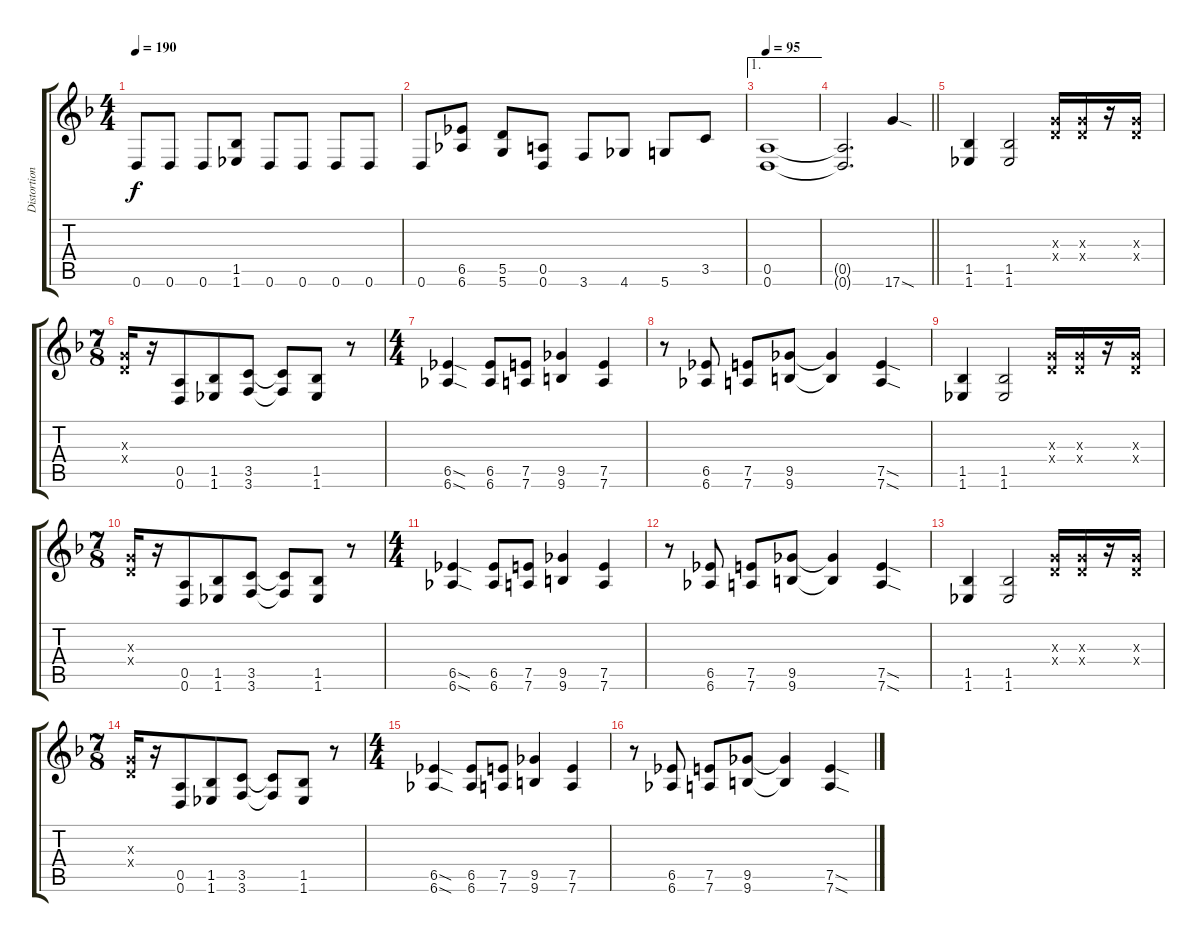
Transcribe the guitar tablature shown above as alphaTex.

\track ("Distortion" "Distortion") {instrument distortionguitar}
\staff {score tabs}
\tuning (E4 B3 G3 D3 A2 D2) {hide}
\ts (4 4)
\tempo 190
\clef g2
\ks f
0.6.8{dy f} 0.6.8 0.6.8 (1.5 1.6).8 0.6.8 0.6.8 0.6.8 0.6.8 |
0.6.8 (6.5 6.6).8 (5.5 5.6).8 (0.5 0.6).8 3.6.8 4.6.8 5.6.8 3.5.8 |
\ae 1
\tempo 95
(0.5 0.6).1 |
\barLineRight lightlight
(0.5{t} 0.6{t}).2{d} 17.6{sod}.4 |
(1.5 1.6).4 (1.5 1.6).2 (0.3{x} 0.4{x}).16 (0.3{x} 0.4{x}).16 r.16 (0.3{x} 0.4{x}).16 |
\ts (7 8)
(0.3{x} 0.4{x}).16 r.16 (0.5 0.6).8 (1.5 1.6).8 (3.5 3.6).8 (3.5{t} 3.6{t}).8 (1.5 1.6).8 r.8 |
\ts (4 4)
(6.5{sod} 6.6{sod}).4 (6.5 6.6).8 (7.5 7.6).8 (9.5 9.6).4 (7.5 7.6).4 |
r.8 (6.5 6.6).8 (7.5 7.6).8 (9.5 9.6).8 (9.5{t} 9.6{t}).4 (7.5{sod} 7.6{sod}).4 |
(1.5 1.6).4 (1.5 1.6).2 (0.3{x} 0.4{x}).16 (0.3{x} 0.4{x}).16 r.16 (0.3{x} 0.4{x}).16 |
\ts (7 8)
(0.3{x} 0.4{x}).16 r.16 (0.5 0.6).8 (1.5 1.6).8 (3.5 3.6).8 (3.5{t} 3.6{t}).8 (1.5 1.6).8 r.8 |
\ts (4 4)
(6.5{sod} 6.6{sod}).4 (6.5 6.6).8 (7.5 7.6).8 (9.5 9.6).4 (7.5 7.6).4 |
r.8 (6.5 6.6).8 (7.5 7.6).8 (9.5 9.6).8 (9.5{t} 9.6{t}).4 (7.5{sod} 7.6{sod}).4 |
(1.5 1.6).4 (1.5 1.6).2 (0.3{x} 0.4{x}).16 (0.3{x} 0.4{x}).16 r.16 (0.3{x} 0.4{x}).16 |
\ts (7 8)
(0.3{x} 0.4{x}).16 r.16 (0.5 0.6).8 (1.5 1.6).8 (3.5 3.6).8 (3.5{t} 3.6{t}).8 (1.5 1.6).8 r.8 |
\ts (4 4)
(6.5{sod} 6.6{sod}).4 (6.5 6.6).8 (7.5 7.6).8 (9.5 9.6).4 (7.5 7.6).4 |
r.8 (6.5 6.6).8 (7.5 7.6).8 (9.5 9.6).8 (9.5{t} 9.6{t}).4 (7.5{sod} 7.6{sod}).4
